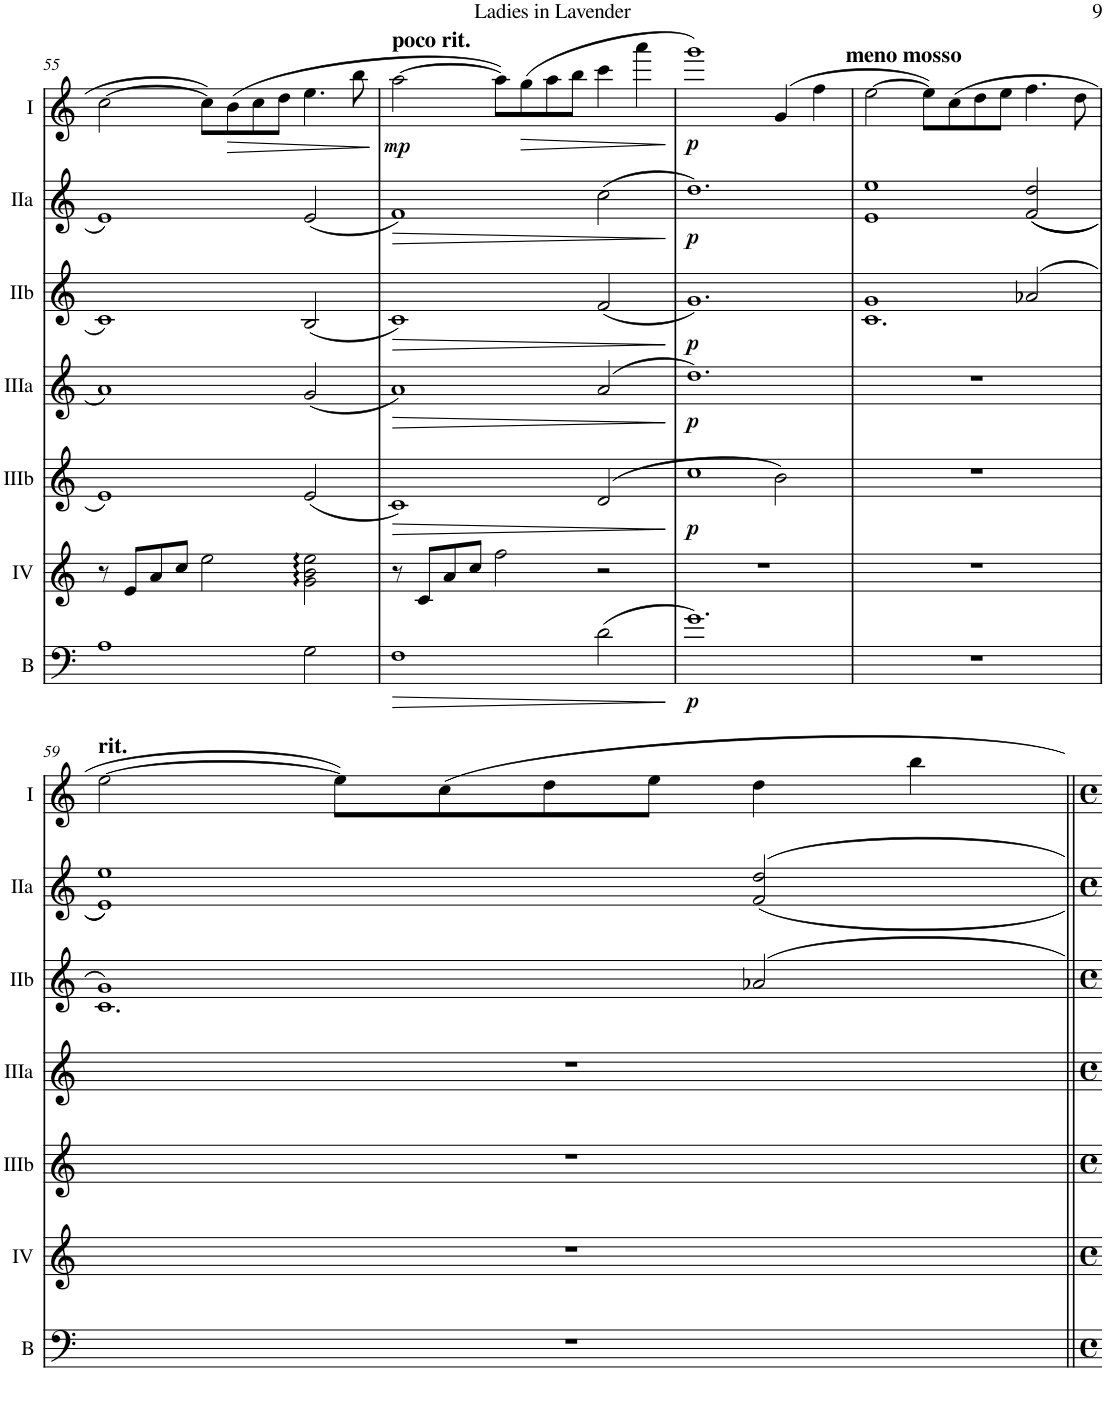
**kern	**dynam	**kern	**kern	**dynam	**kern	**dynam	**kern	**dynam	**kern	**dynam	**kern	**dynam
*part7	*part7	*part6	*part5	*part5	*part4	*part4	*part3	*part3	*part2	*part2	*part1	*part1
*staff7	*staff7	*staff6	*staff5	*staff5	*staff4	*staff4	*staff3	*staff3	*staff2	*staff2	*staff1	*staff1
*I"Bass	*	*I"Acc. 4	*I"Acc. 3b	*	*I"Acc. 3a	*	*I"Acc. 2b	*	*I"Acc. 2a	*	*I"Acc. 1	*
*I'B	*	*	*	*	*	*	*	*	*	*	*	*
!!LO:PB:g=z
*clefF4	*	*clefG2	*clefG2	*	*clefG2	*	*clefG2	*	*clefG2	*	*clefG2	*
*Trd7c12	*	*Trd7c12	*Trd7c12	*	*Trd7c12	*	*	*	*	*	*	*
*k[]	*	*k[]	*k[]	*	*k[]	*	*k[]	*	*k[]	*	*k[]	*
*M3/2	*	*M3/2	*M3/2	*	*M3/2	*	*M3/2	*	*M3/2	*	*M3/2	*
=55	=55	=55	=55	=55	=55	=55	=55	=55	=55	=55	=55	=55
1A	.	8r	1e	.	1a	.	1c	.	1e	.	[2cc\	.
.	.	8e/L	.	.	.	.	.	.	.	.	.	.
.	.	8a/	.	.	.	.	.	.	.	.	.	.
.	.	8cc/J	.	.	.	.	.	.	.	.	.	.
.	.	2ee\	.	.	.	.	.	.	.	.	8cc\L]	.
!	!	!	!	!	!	!	!	!	!	!	!	!LO:HP:b
.	.	.	.	.	.	.	.	.	.	.	(8b\	>
.	.	.	.	.	.	.	.	.	.	.	8cc\	.
.	.	.	.	.	.	.	.	.	.	.	8dd\J	.
2G\	.	2g\ 2b\ 2ee\	(2e/	.	(2g/	.	(2B/	.	(2e/	.	4.ee\	.
.	.	.	.	.	.	.	.	.	.	.	8bb\	.
.	.	.	.	.	.	.	.	.	.	.	.	]
=56	=56	=56	=56	=56	=56	=56	=56	=56	=56	=56	=56	=56
!	!	!	!	!	!	!	!	!	!	!	!LO:TX:a:B:t=poco rit.	!
!	!LO:HP:b	!	!	!LO:HP:b	!	!LO:HP:b	!	!LO:HP:b	!	!LO:HP:b	!	!LO:DY:b
1F	>	8r	1c)	>	1a)	>	1c)	>	1f)	>	[2aa\	mp
.	.	8c/L	.	.	.	.	.	.	.	.	.	.
.	.	8a/	.	.	.	.	.	.	.	.	.	.
.	.	8cc/J	.	.	.	.	.	.	.	.	.	.
.	.	2ff\	.	.	.	.	.	.	.	.	8aa\L])	.
!	!	!	!	!	!	!	!	!	!	!	!	!LO:HP:b
.	.	.	.	.	.	.	.	.	.	.	(8gg\	>
.	.	.	.	.	.	.	.	.	.	.	8aa\	.
.	.	.	.	.	.	.	.	.	.	.	8bb\J	.
(2d\	.	2r	(2d/	.	(2a/	.	(2f/	.	(2cc\	.	4ccc\	.
.	.	.	.	.	.	.	.	.	.	.	4aaa\	.
.	]	.	.	]	.	]	.	]	.	]	.	]
=57	=57	=57	=57	=57	=57	=57	=57	=57	=57	=57	=57	=57
!	!LO:DY:b	!	!	!LO:DY:b	!	!LO:DY:b	!	!LO:DY:b	!	!LO:DY:b	!	!LO:DY:b
1.g)	p	1.r	1cc	p	1.dd)	p	1.g)	p	1.dd)	p	1ggg)	p
.	.	.	2b\)	.	.	.	.	.	.	.	(4g/	.
.	.	.	.	.	.	.	.	.	.	.	4ff\	.
=58	=58	=58	=58	=58	=58	=58	=58	=58	=58	=58	=58	=58
*	*	*	*	*	*	*	*^	*	*	*	*	*
!	!	!	!	!	!	!	!	!	!	!	!	!LO:TX:a:B:t=meno mosso	!
1.r	.	1.r	1.r	.	1.r	.	1g	1.c	.	1e 1ee	.	[2ee\	.
.	.	.	.	.	.	.	.	.	.	.	.	8ee\L])	.
.	.	.	.	.	.	.	.	.	.	.	.	(8cc\	.
.	.	.	.	.	.	.	.	.	.	.	.	8dd\	.
.	.	.	.	.	.	.	.	.	.	.	.	8ee\J	.
.	.	.	.	.	.	.	(2a-X/	.	.	((<2f/ 2dd/	.	4.ff\	.
.	.	.	.	.	.	.	.	.	.	.	.	8dd\	.
!!LO:LB:g=z
=59	=59	=59	=59	=59	=59	=59	=59	=59	=59	=59	=59	=59	=59
!	!	!	!	!	!	!	!	!	!	!	!	!LO:TX:a:B:t=rit.	!
1.r	.	1.r	1.r	.	1.r	.	1g)	1.c	.	1e 1ee))	.	[2ee\	.
.	.	.	.	.	.	.	.	.	.	.	.	8ee\L])	.
.	.	.	.	.	.	.	.	.	.	.	.	8cc\	.
.	.	.	.	.	.	.	.	.	.	.	.	8dd\	.
.	.	.	.	.	.	.	.	.	.	.	.	8ee\J	.
.	.	.	.	.	.	.	2a-X/	.	.	2f/ 2dd/	.	4dd\	.
.	.	.	.	.	.	.	.	.	.	.	.	4bb\	.
*	*	*	*	*	*	*	*v	*v	*	*	*	*	*
=||	=||	=||	=||	=||	=||	=||	=||	=||	=||	=||	=||	=||
*-	*-	*-	*-	*-	*-	*-	*-	*-	*-	*-	*-	*-
